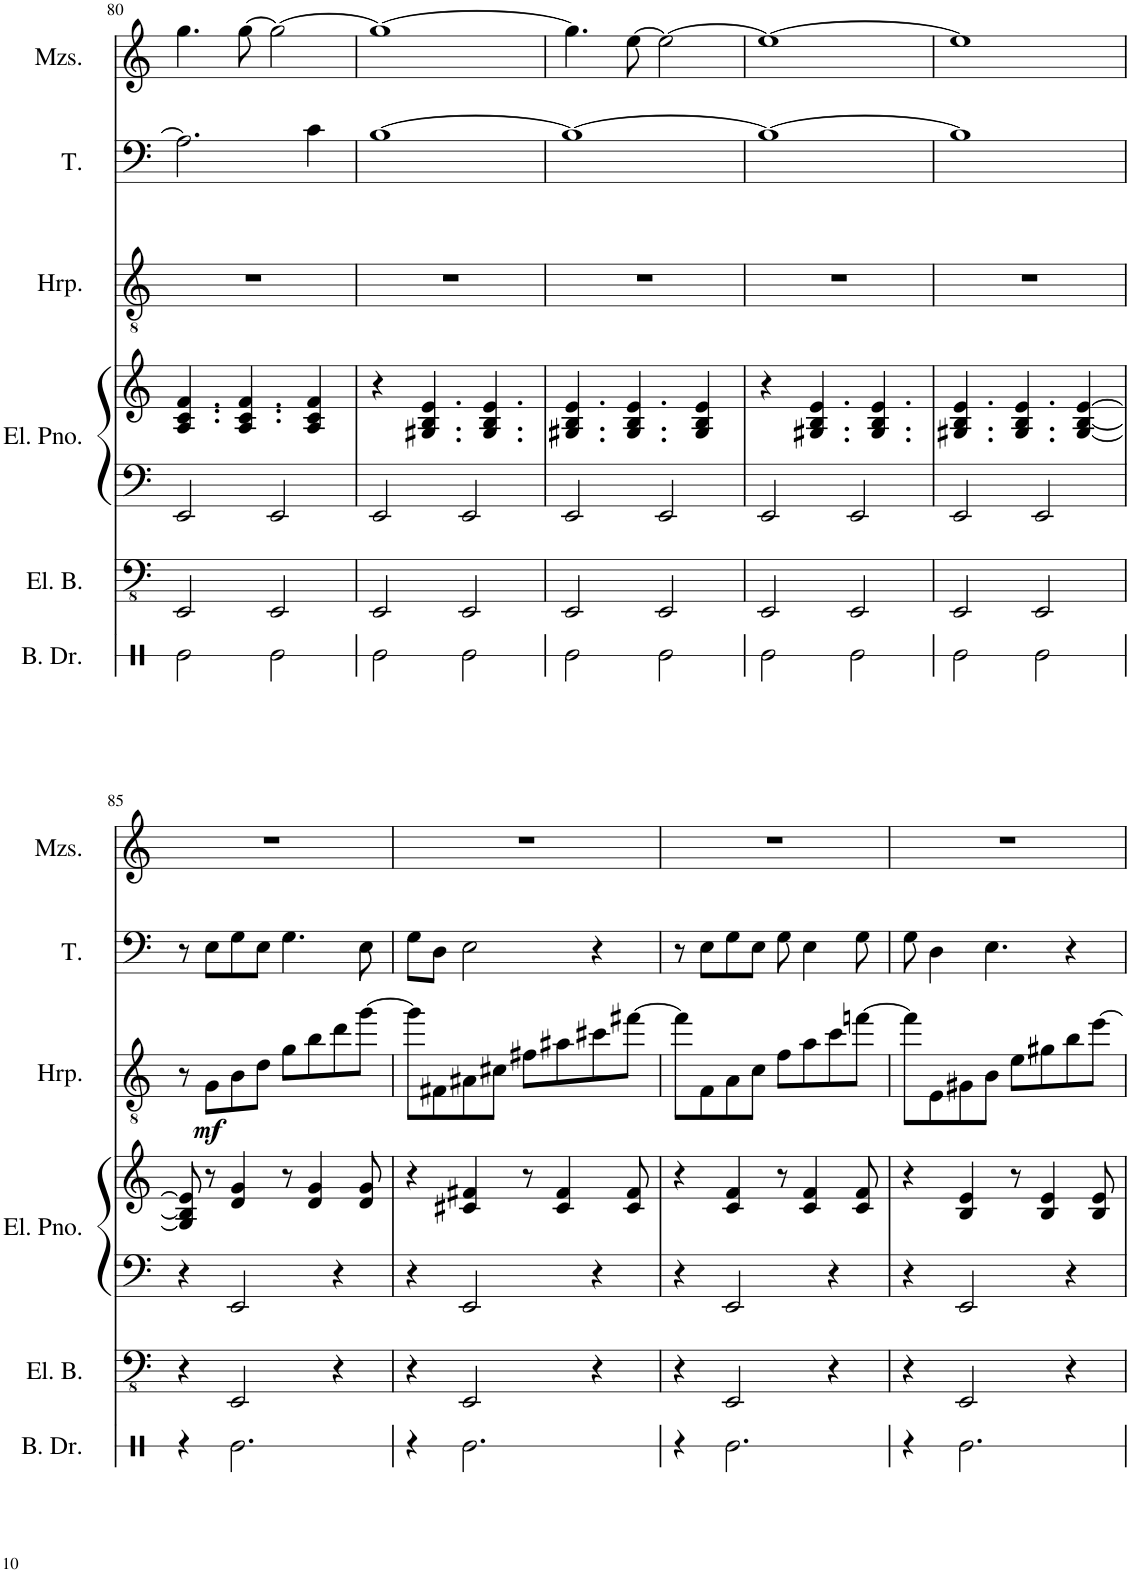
**kern	**kern	**kern	**kern	**kern	**dynam	**kern	**kern
*part6	*part5	*part4	*part4	*part3	*part3	*part2	*part1
*staff7	*staff6	*staff5	*staff4	*staff3	*staff3	*staff2	*staff1
*I"Bass Drum	*I"Electric Bass	*I"Electric Piano	*	*I"Harp	*	*I"Tenor	*I"Mezzo-soprano
*I'B. Dr.	*I'El. B.	*I'El. Pno.	*	*I'Hrp.	*	*I'T.	*I'Mzs.
!!LO:PB:g=z
*clefX	*clefFv4	*clefF4	*clefG2	*clefGv2	*	*clefF4	*clefG2
*k[]	*k[]	*k[]	*k[]	*k[]	*	*k[]	*k[]
*M4/4	*M4/4	*M4/4	*M4/4	*M4/4	*	*M4/4	*M4/4
=80	=80	=80	=80	=80	=80	=80	=80
2Re\	2EEE/	2EE/	4.A/ 4.c/ 4.f/	1r	.	2.A\]	4.gg\
.	.	.	4.A/ 4.c/ 4.f/	.	.	.	[8gg\
2Re\	2EEE/	2EE/	.	.	.	.	2gg\_
.	.	.	4A/ 4c/ 4f/	.	.	4c\	.
=81	=81	=81	=81	=81	=81	=81	=81
2Re\	2EEE/	2EE/	4r	1r	.	[1B	1gg_
.	.	.	4.G#X/ 4.B/ 4.e/	.	.	.	.
2Re\	2EEE/	2EE/	.	.	.	.	.
.	.	.	4.G#/ 4.B/ 4.e/	.	.	.	.
=82	=82	=82	=82	=82	=82	=82	=82
2Re\	2EEE/	2EE/	4.G#X/ 4.B/ 4.e/	1r	.	1B_	4.gg\]
.	.	.	4.G#/ 4.B/ 4.e/	.	.	.	[8ee\
2Re\	2EEE/	2EE/	.	.	.	.	2ee\_
.	.	.	4G#/ 4B/ 4e/	.	.	.	.
=83	=83	=83	=83	=83	=83	=83	=83
2Re\	2EEE/	2EE/	4r	1r	.	1B_	1ee_
.	.	.	4.G#X/ 4.B/ 4.e/	.	.	.	.
2Re\	2EEE/	2EE/	.	.	.	.	.
.	.	.	4.G#/ 4.B/ 4.e/	.	.	.	.
=84	=84	=84	=84	=84	=84	=84	=84
2Re\	2EEE/	2EE/	4.G#X/ 4.B/ 4.e/	1r	.	1B]	1ee]
.	.	.	4.G#/ 4.B/ 4.e/	.	.	.	.
2Re\	2EEE/	2EE/	.	.	.	.	.
.	.	.	[4G#/ [4B/ [4e/	.	.	.	.
!!LO:LB:g=z
=85	=85	=85	=85	=85	=85	=85	=85
4r	4r	4r	8G#/] 8B/] 8e/]	8r	.	8r	1r
!	!	!	!	!	!LO:DY:b	!	!
.	.	.	8r	8G\L	mf	8E\L	.
2.Re\	2EEE/	2EE/	4d/ 4g/	8B\	.	8G\	.
.	.	.	.	8d\J	.	8E\J	.
.	.	.	8r	8g\L	.	4.G\	.
.	.	.	4d/ 4g/	8b\	.	.	.
.	4r	4r	.	8dd\	.	.	.
.	.	.	8d/ 8g/	[8gg\J	.	8E\	.
=86	=86	=86	=86	=86	=86	=86	=86
4r	4r	4r	4r	8gg\L]	.	8G\L	1r
.	.	.	.	8F#X\	.	8D\J	.
2.Re\	2EEE/	2EE/	4c#X/ 4f#X/	8A#X\	.	2E\	.
.	.	.	.	8c#X\J	.	.	.
.	.	.	8r	8f#X\L	.	.	.
.	.	.	4c#/ 4f#/	8a#X\	.	.	.
.	4r	4r	.	8cc#X\	.	4r	.
.	.	.	8c#/ 8f#/	[8ff#X\J	.	.	.
=87	=87	=87	=87	=87	=87	=87	=87
4r	4r	4r	4r	8ff#\L]	.	8r	1r
.	.	.	.	8F\	.	8E\L	.
2.Re\	2EEE/	2EE/	4c/ 4f/	8A\	.	8G\	.
.	.	.	.	8c\J	.	8E\J	.
.	.	.	8r	8f\L	.	8G\	.
.	.	.	4c/ 4f/	8a\	.	4E\	.
.	4r	4r	.	8cc\	.	.	.
.	.	.	8c/ 8f/	[8ffn\J	.	8G\	.
=88	=88	=88	=88	=88	=88	=88	=88
4r	4r	4r	4r	8ff\L]	.	8G\	1r
.	.	.	.	8E\	.	4D\	.
2.Re\	2EEE/	2EE/	4B/ 4e/	8G#X\	.	.	.
.	.	.	.	8B\J	.	4.E\	.
.	.	.	8r	8e\L	.	.	.
.	.	.	4B/ 4e/	8g#X\	.	.	.
.	4r	4r	.	8b\	.	4r	.
.	.	.	8B/ 8e/	[8ee\J	.	.	.
=	=	=	=	=	=	=	=
*-	*-	*-	*-	*-	*-	*-	*-
